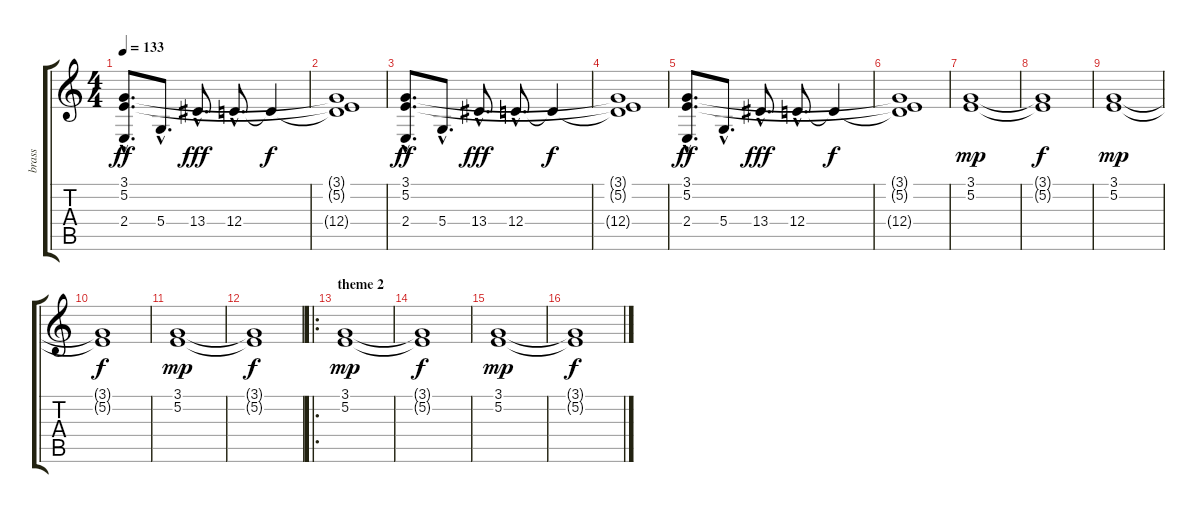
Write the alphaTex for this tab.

\track ("brass" "brass") {instrument trumpet}
\staff {score tabs}
\tuning (E4 B3 G3 D3 A2 E2) {hide}
\ts (4 4)
\tempo 133
\clef g2
\ks c
(3.1{hac} 5.2{hac} 2.4{hac}).8{d dy ff} 5.4{hac}.8{d} 13.4{hac}.8{d dy fff} 12.4{hac}.8{d} 12.4{t}.4{dy f} |
(3.1{t} 5.2{t} 12.4{t}).1 |
(3.1{hac} 5.2{hac} 2.4{hac}).8{d dy ff} 5.4{hac}.8{d} 13.4{hac}.8{d dy fff} 12.4{hac}.8{d} 12.4{t}.4{dy f} |
(3.1{t} 5.2{t} 12.4{t}).1 |
(3.1{hac} 5.2{hac} 2.4{hac}).8{d dy ff} 5.4{hac}.8{d} 13.4{hac}.8{d dy fff} 12.4{hac}.8{d} 12.4{t}.4{dy f} |
(3.1{t} 5.2{t} 12.4{t}).1 |
(3.1 5.2).1{dy mp} |
(3.1{t} 5.2{t}).1{dy f} |
(3.1 5.2).1{dy mp} |
(3.1{t} 5.2{t}).1{dy f} |
(3.1 5.2).1{dy mp} |
(3.1{t} 5.2{t}).1{dy f} |
\ro
\section ("" "theme 2")
(3.1 5.2).1{dy mp} |
(3.1{t} 5.2{t}).1{dy f} |
(3.1 5.2).1{dy mp} |
(3.1{t} 5.2{t}).1{dy f}
